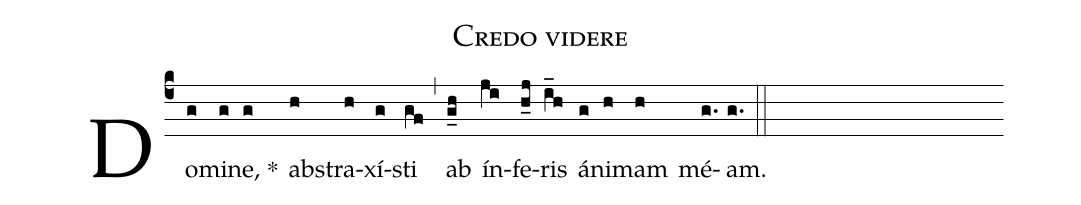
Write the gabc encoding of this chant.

name: Credo videre;
%%
(c4)

Do(g)mi(g)ne, *(g) abs(h)tra(h)xí(g)sti(gf) (,) ab(g_h) ín(ji)fe(h_j)ris(i_h) á(g)ni(h)mam(h) mé(g.)am.(g.) (::)

% E(j) u(j) o(i) u(j) a(h) e.(g) (::)
